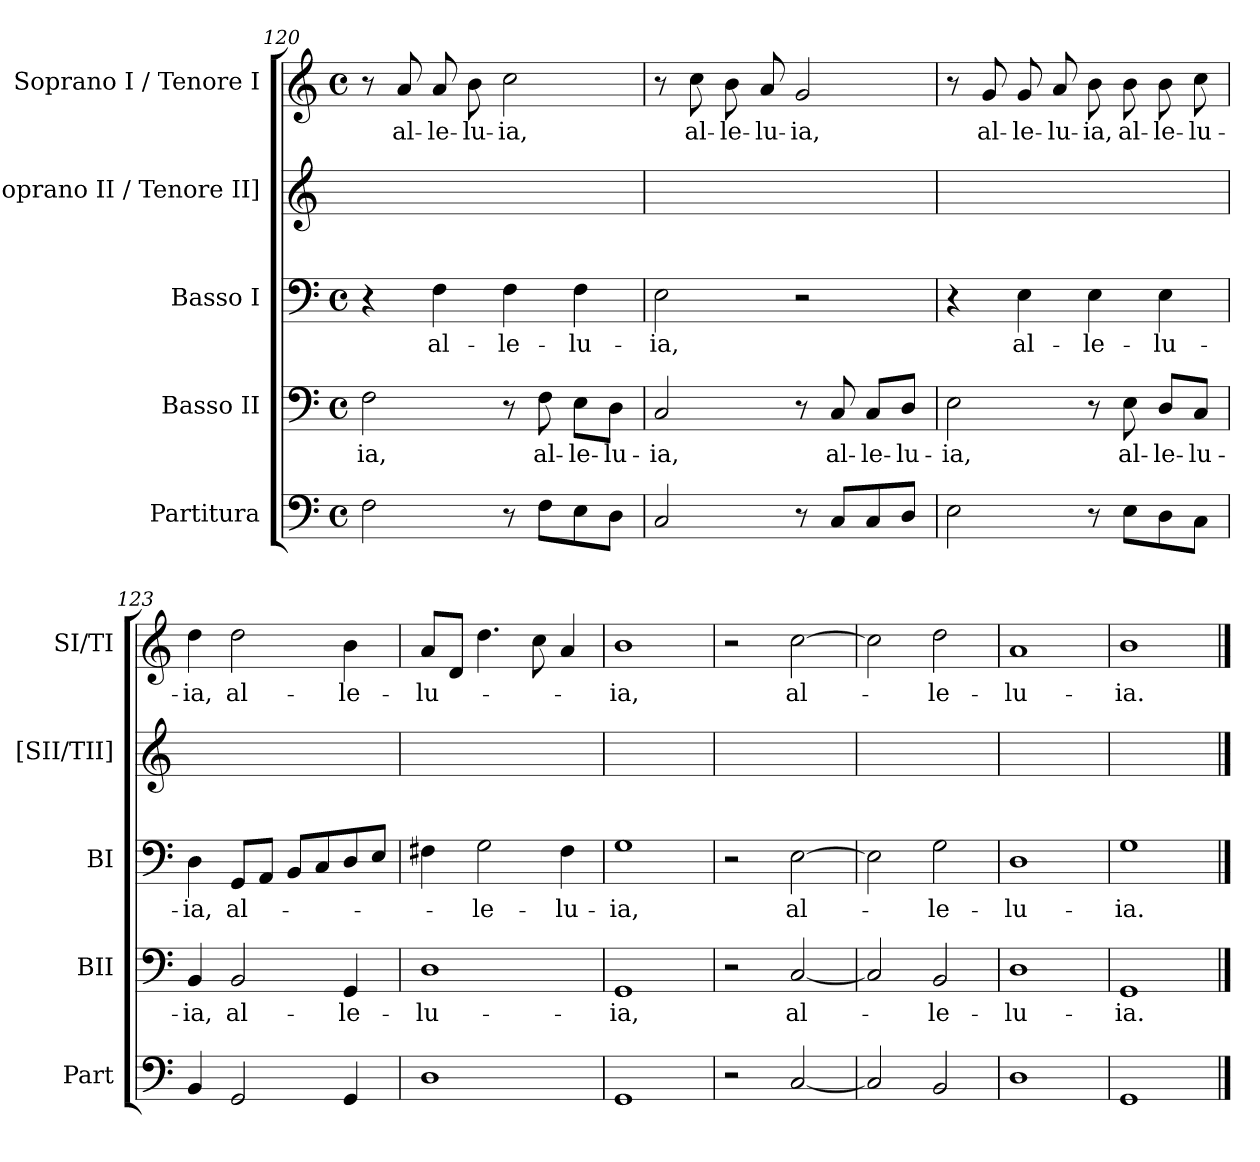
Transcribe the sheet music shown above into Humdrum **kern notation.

**kern	**kern	**text	**kern	**text	**kern	**kern	**text
*part5	*part4	*part4	*part3	*part3	*part2	*part1	*part1
*staff5	*staff4	*staff4	*staff3	*staff3	*staff2	*staff1	*staff1
*I"Partitura	*I"Basso II	*	*I"Basso I	*	*I"[Soprano II / Tenore II]	*I"Soprano I / Tenore I	*
*I'Part	*I'BII	*	*I'BI	*	*I'[SII/TII]	*I'SI/TI	*
*clefF4	*clefF4	*	*clefF4	*	*clefG2	*clefG2	*
*k[]	*k[]	*	*k[]	*	*k[]	*k[]	*
*M4/4	*M4/4	*	*M4/4	*	*	*M4/4	*
*met(c)	*met(c)	*	*met(c)	*	*	*met(c)	*
=120	=120	=120	=120	=120	=120	=120	=120
2F\	2F\	-ia,	4r	.	1ryy	8r	.
.	.	.	.	.	.	8a/	al-
.	.	.	4F\	al-	.	8a/	-le-
.	.	.	.	.	.	8b\	-lu-
8r	8r	.	4F\	-le-	.	2cc\	-ia,
8F\L	8F\	al-	.	.	.	.	.
8E\	8E\L	-le-	4F\	-lu-	.	.	.
8D\J	8D\J	-lu-	.	.	.	.	.
=121	=121	=121	=121	=121	=121	=121	=121
2C/	2C/	-ia,	2E\	-ia,	1ryy	8r	.
.	.	.	.	.	.	8cc\	al-
.	.	.	.	.	.	8b\	-le-
.	.	.	.	.	.	8a/	-lu-
8r	8r	.	2r	.	.	2g/	-ia,
8C/L	8C/	al-	.	.	.	.	.
8C/	8C/L	-le-	.	.	.	.	.
8D/J	8D/J	-lu-	.	.	.	.	.
=122	=122	=122	=122	=122	=122	=122	=122
2E\	2E\	-ia,	4r	.	1ryy	8r	.
.	.	.	.	.	.	8g/	al-
.	.	.	4E\	al-	.	8g/	-le-
.	.	.	.	.	.	8a/	-lu-
8r	8r	.	4E\	-le-	.	8b\	-ia,
8E\L	8E\	al-	.	.	.	8b\	al-
8D\	8D/L	-le-	4E\	-lu-	.	8b\	-le-
8C\J	8C/J	-lu-	.	.	.	8cc\	-lu-
=123	=123	=123	=123	=123	=123	=123	=123
4BB/	4BB/	-ia,	4D\	-ia,	1ryy	4dd\	-ia,
2GG/	2BB/	al-	8GG/L	al-	.	2dd\	al-
.	.	.	8AA/J	.	.	.	.
.	.	.	8BB/L	.	.	.	.
.	.	.	8C/	.	.	.	.
4GG/	4GG/	-le-	8D/	.	.	4b\	-le-
.	.	.	8E/J	.	.	.	.
=124	=124	=124	=124	=124	=124	=124	=124
1D	1D	-lu-	4F#X\	.	1ryy	8a/L	-lu-
.	.	.	.	.	.	8d/J	.
.	.	.	2G\	-le-	.	4.dd\	.
.	.	.	.	.	.	8cc\	.
.	.	.	4F#\	-lu-	.	4a/	.
=125	=125	=125	=125	=125	=125	=125	=125
1GG	1GG	-ia,	1G	-ia,	1ryy	1b	-ia,
=126	=126	=126	=126	=126	=126	=126	=126
2r	2r	.	2r	.	1ryy	2r	.
[2C/	[2C/	al-	[2E\	al-	.	[2cc\	al-
=127	=127	=127	=127	=127	=127	=127	=127
2C/]	2C/]	.	2E\]	.	1ryy	2cc\]	.
2BB>/	2BB/	-le-	2G\	-le-	.	2dd\	-le-
=128	=128	=128	=128	=128	=128	=128	=128
1D	1D	-lu-	1D	-lu-	1ryy	1a	-lu-
=129	=129	=129	=129	=129	=129	=129	=129
1GG	1GG	-ia.	1G	-ia.	1ryy	1b	-ia.
==	==	==	==	==	==	==	==
*-	*-	*-	*-	*-	*-	*-	*-
